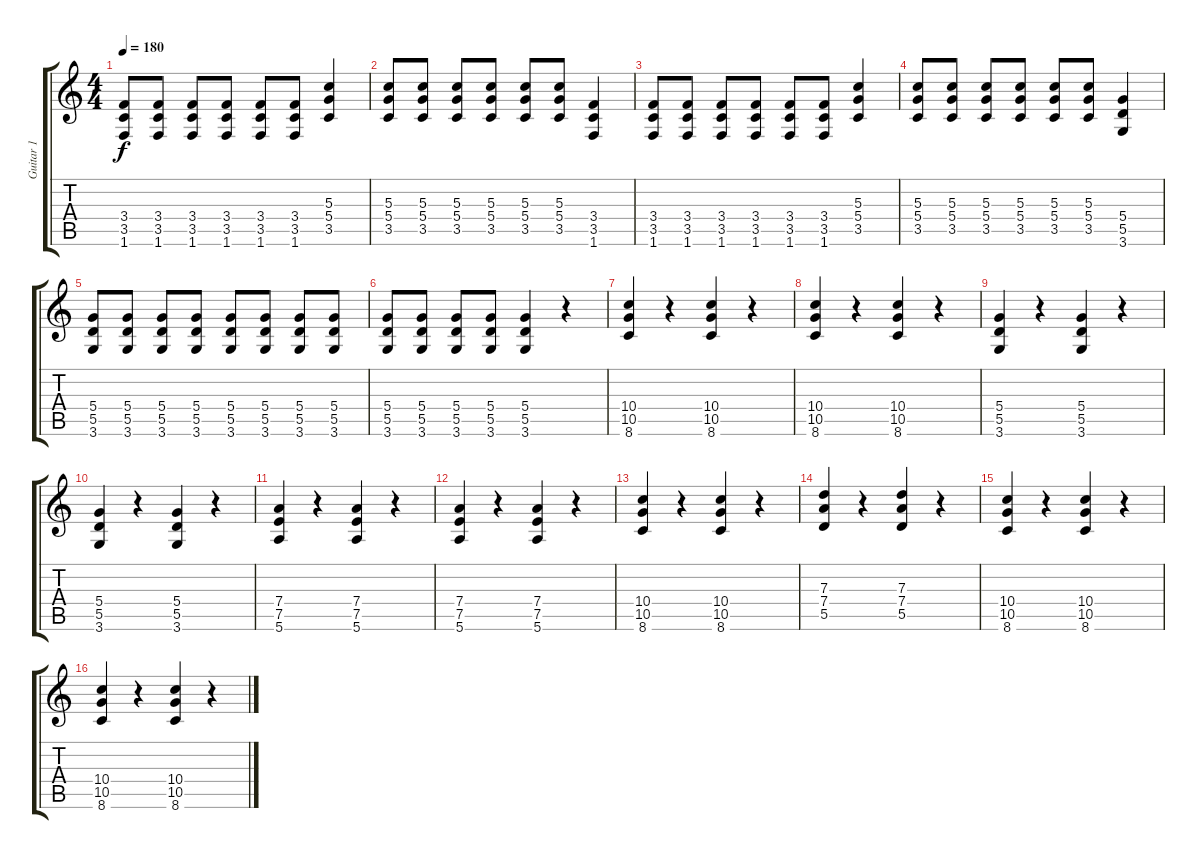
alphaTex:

\track ("Guitar 1" "Guitar 1") {instrument overdrivenguitar}
\staff {score tabs}
\tuning (E4 B3 G3 D3 A2 E2) {hide}
\ts (4 4)
\tempo 180
\clef g2
\ks c
(3.4 3.5 1.6).8{dy f} (3.4 3.5 1.6).8 (3.4 3.5 1.6).8 (3.4 3.5 1.6).8 (3.4 3.5 1.6).8 (3.4 3.5 1.6).8 (5.3 5.4 3.5).4 |
(5.3 5.4 3.5).8 (5.3 5.4 3.5).8 (5.3 5.4 3.5).8 (5.3 5.4 3.5).8 (5.3 5.4 3.5).8 (5.3 5.4 3.5).8 (3.4 3.5 1.6).4 |
(3.4 3.5 1.6).8 (3.4 3.5 1.6).8 (3.4 3.5 1.6).8 (3.4 3.5 1.6).8 (3.4 3.5 1.6).8 (3.4 3.5 1.6).8 (5.3 5.4 3.5).4 |
(5.3 5.4 3.5).8 (5.3 5.4 3.5).8 (5.3 5.4 3.5).8 (5.3 5.4 3.5).8 (5.3 5.4 3.5).8 (5.3 5.4 3.5).8 (5.4 5.5 3.6).4 |
(5.4 5.5 3.6).8 (5.4 5.5 3.6).8 (5.4 5.5 3.6).8 (5.4 5.5 3.6).8 (5.4 5.5 3.6).8 (5.4 5.5 3.6).8 (5.4 5.5 3.6).8 (5.4 5.5 3.6).8 |
(5.4 5.5 3.6).8 (5.4 5.5 3.6).8 (5.4 5.5 3.6).8 (5.4 5.5 3.6).8 (5.4 5.5 3.6).4 r.4 |
(10.4 10.5 8.6).4 r.4 (10.4 10.5 8.6).4 r.4 |
(10.4 10.5 8.6).4 r.4 (10.4 10.5 8.6).4 r.4 |
(5.4 5.5 3.6).4 r.4 (5.4 5.5 3.6).4 r.4 |
(5.4 5.5 3.6).4 r.4 (5.4 5.5 3.6).4 r.4 |
(7.4 7.5 5.6).4 r.4 (7.4 7.5 5.6).4 r.4 |
(7.4 7.5 5.6).4 r.4 (7.4 7.5 5.6).4 r.4 |
(10.4 10.5 8.6).4 r.4 (10.4 10.5 8.6).4 r.4 |
(7.3 7.4 5.5).4 r.4 (7.3 7.4 5.5).4 r.4 |
(10.4 10.5 8.6).4 r.4 (10.4 10.5 8.6).4 r.4 |
(10.4 10.5 8.6).4 r.4 (10.4 10.5 8.6).4 r.4
